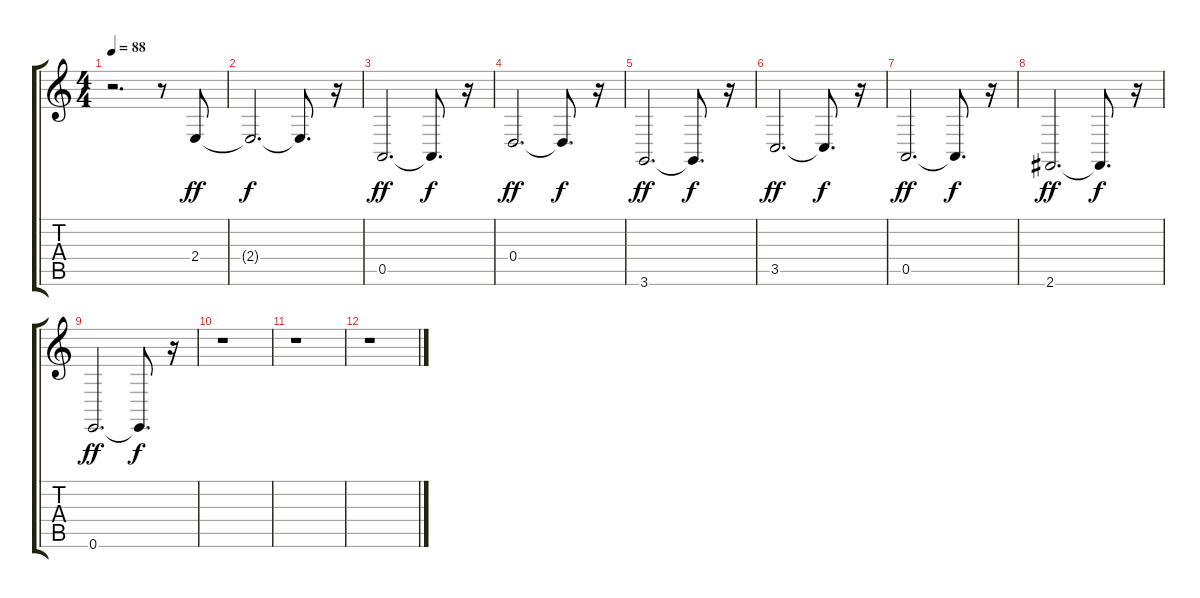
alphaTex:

\track "" {instrument stringensemble2}
\staff {score tabs}
\tuning (E4 B3 G3 D3 A2 E2) {hide}
\ts (4 4)
\tempo 88
\clef g2
\ks c
r.2{d dy ff} r.8 2.4.8 |
2.4{t}.2{d dy f} 2.4{t}.8{d} r.16 |
0.5.2{d dy ff} 0.5{t}.8{d dy f} r.16 |
0.4.2{d dy ff} 0.4{t}.8{d dy f} r.16 |
3.6.2{d dy ff} 3.6{t}.8{d dy f} r.16 |
3.5.2{d dy ff} 3.5{t}.8{d dy f} r.16 |
0.5.2{d dy ff} 0.5{t}.8{d dy f} r.16 |
2.6.2{d dy ff} 2.6{t}.8{d dy f} r.16 |
0.6.2{d dy ff} 0.6{t}.8{d dy f} r.16 |
r.1 |
r.1 |
r.1
